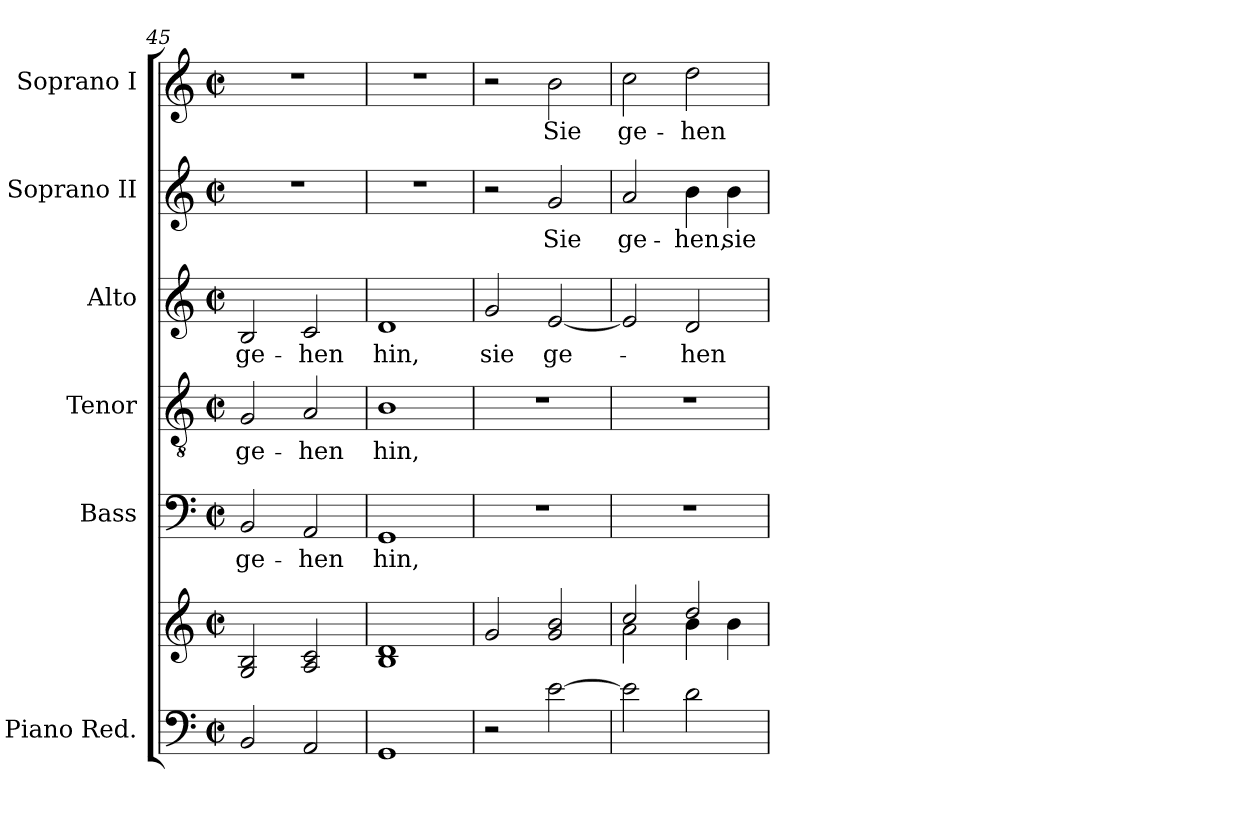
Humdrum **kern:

**kern	**kern	**kern	**text	**kern	**text	**kern	**text	**kern	**text	**kern	**text
*part6	*part6	*part5	*part5	*part4	*part4	*part3	*part3	*part2	*part2	*part1	*part1
*staff7	*staff6	*staff5	*staff5	*staff4	*staff4	*staff3	*staff3	*staff2	*staff2	*staff1	*staff1
*I"Piano Red.	*	*I"Bass	*	*I"Tenor	*	*I"Alto	*	*I"Soprano II	*	*I"Soprano I	*
*	*	*I'B	*	*I'T	*	*I'A	*	*I'S II	*	*I'S I	*
*clefF4	*clefG2	*clefF4	*	*clefGv2	*	*clefG2	*	*clefG2	*	*clefG2	*
*	*	*ITrd7c12	*	*ITrd7c12	*	*	*	*	*	*	*
*k[]	*k[]	*k[]	*	*k[]	*	*k[]	*	*k[]	*	*k[]	*
*C:	*C:	*C:	*	*C:	*	*C:	*	*C:	*	*C:	*
*M2/2	*M2/2	*M2/2	*	*M2/2	*	*M2/2	*	*M2/2	*	*M2/2	*
*met(c|)	*met(c|)	*met(c|)	*	*met(c|)	*	*met(c|)	*	*met(c|)	*	*met(c|)	*
=45	=45	=45	=45	=45	=45	=45	=45	=45	=45	=45	=45
!	!	!	!LO:LY:b:color=#000000	!	!	!	!	!	!	!	!
!	!	!	!	!	!LO:LY:b:color=#000000	!	!	!	!	!	!
!	!	!	!	!	!	!	!LO:LY:b:color=#000000	!	!	!	!
2BBi/	2Gi/ 2Bi	2BBBi/	ge-	2GGi/	ge-	2Bi/	ge-	1r	.	1r	.
!	!	!	!LO:LY:b:color=#000000	!	!	!	!	!	!	!	!
!	!	!	!	!	!LO:LY:b:color=#000000	!	!	!	!	!	!
!	!	!	!	!	!	!	!LO:LY:b:color=#000000	!	!	!	!
2AAi/	2Ai/ 2ci	2AAAi/	-hen	2AAi/	-hen	2ci/	-hen	.	.	.	.
=46	=46	=46	=46	=46	=46	=46	=46	=46	=46	=46	=46
!	!	!	!LO:LY:b:color=#000000	!	!	!	!	!	!	!	!
!	!	!	!	!	!LO:LY:b:color=#000000	!	!	!	!	!	!
!	!	!	!	!	!	!	!LO:LY:b:color=#000000	!	!	!	!
1GGi	1Bi 1di	1GGGi	hin,	1BBi	hin,	1di	hin,	1r	.	1r	.
=47	=47	=47	=47	=47	=47	=47	=47	=47	=47	=47	=47
!	!	!	!	!	!	!	!LO:LY:b:color=#000000	!	!	!	!
2r	2gi/	1r	.	1r	.	2gi/	sie	2r	.	2r	.
!	!	!	!	!	!	!	!LO:LY:b:color=#000000	!	!	!	!
!	!	!	!	!	!	!	!	!	!LO:LY:b:color=#000000	!	!
!	!	!	!	!	!	!	!	!	!	!	!LO:LY:b:color=#000000
[>2ei\	2gi/ 2bi	.	.	.	.	[<2ei/	ge-	2gi/	Sie	2bi\	Sie
=48	=48	=48	=48	=48	=48	=48	=48	=48	=48	=48	=48
*	*^	*	*	*	*	*	*	*	*	*	*
!	!	!	!	!	!	!	!	!	!	!LO:LY:b:color=#000000	!	!
!	!	!	!	!	!	!	!	!	!	!	!	!LO:LY:b:color=#000000
2ei\]	2cci/	2ai\	1r	.	1r	.	2ei/]	.	2ai/	ge-	2cci\	ge-
!	!	!	!	!	!	!	!	!LO:LY:b:color=#000000	!	!	!	!
!	!	!	!	!	!	!	!	!	!	!LO:LY:b:color=#000000	!	!
!	!	!	!	!	!	!	!	!	!	!	!	!LO:LY:b:color=#000000
2di\	2ddi/	4bi\	.	.	.	.	2di/	-hen	4bi\	-hen,	2ddi\	-hen
!	!	!	!	!	!	!	!	!	!	!LO:LY:b:color=#000000	!	!
.	.	4bi\	.	.	.	.	.	.	4bi\	sie	.	.
*	*v	*v	*	*	*	*	*	*	*	*	*	*
=	=	=	=	=	=	=	=	=	=	=	=
*-	*-	*-	*-	*-	*-	*-	*-	*-	*-	*-	*-
